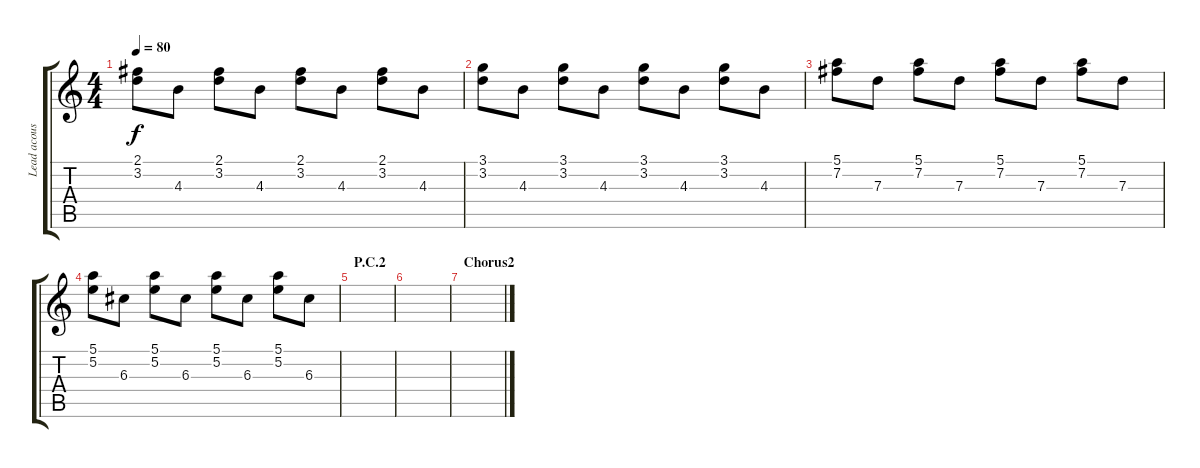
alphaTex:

\track ("Lead acoustic" "Lead acous") {instrument electricguitarjazz}
\staff {score tabs}
\tuning (E4 B3 G3 D3 A2 E2) {hide}
\ts (4 4)
\tempo 80
\clef g2
\ks c
(2.1 3.2).8{dy f} 4.3.8 (2.1 3.2).8 4.3.8 (2.1 3.2).8 4.3.8 (2.1 3.2).8 4.3.8 |
(3.1 3.2).8 4.3.8 (3.1 3.2).8 4.3.8 (3.1 3.2).8 4.3.8 (3.1 3.2).8 4.3.8 |
(5.1 7.2).8 7.3.8 (5.1 7.2).8 7.3.8 (5.1 7.2).8 7.3.8 (5.1 7.2).8 7.3.8 |
(5.1 5.2).8 6.3.8 (5.1 5.2).8 6.3.8 (5.1 5.2).8 6.3.8 (5.1 5.2).8 6.3.8 |
\section ("" "P.C.2")
|
|
\section ("" "Chorus2")
